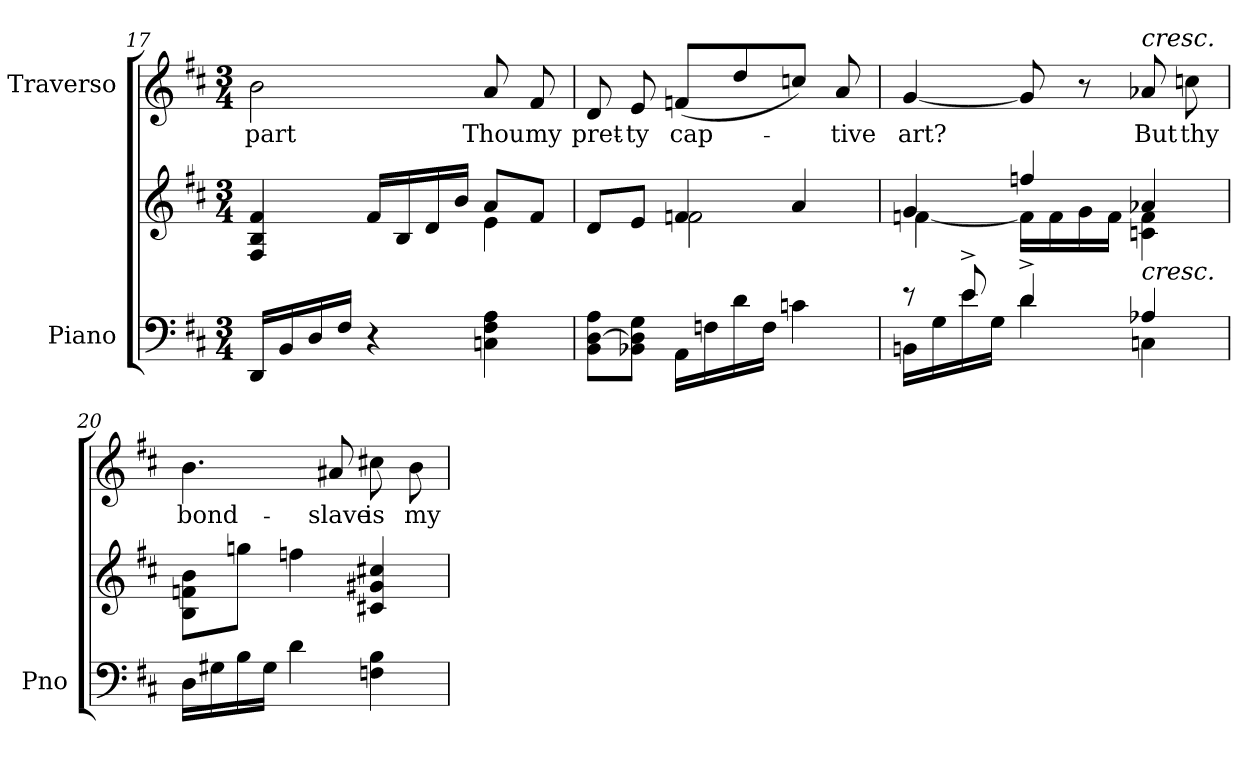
**kern	**kern	**kern	**text
*part2	*part2	*part1	*part1
*staff3	*staff2	*staff1	*staff1
*I"Piano	*	*I"Traverso	*
*I'Pno	*	*	*
*clefF4	*clefG2	*clefG2	*
*k[f#c#]	*k[f#c#]	*k[f#c#]	*
*M3/4	*M3/4	*M3/4	*
=17	=17	=17	=17
*	*^	*	*
!	!	!	!	!LO:LY:b
16DD/LL	4F#/ 4B/ 4f#/	2ryy	2b\	part
16BB/	.	.	.	.
16D/	.	.	.	.
16F#/JJ	.	.	.	.
4r	16f#/LL	.	.	.
.	16B/	.	.	.
.	16d/	.	.	.
.	(16b/JJ	.	.	.
!	!	!	!	!LO:LY:b
4Cn\ 4F#\ 4A\	8a/L	4e\	8a/	Thou
!	!	!	!	!LO:LY:b
.	8f#/J	.	8f#/	my
=18	=18	=18	=18	=18
!	!	!	!	!LO:LY:b
8BB\ [8D\ 8A\L	8d/L	4ryy	8d/	pret-
!	!	!	!	!LO:LY:b
8BB-X\ 8D\] 8G\J	8e/J	.	8e/	-ty
!	!	!	!	!LO:LY:b
16AA\LL	4fn/	2f\	(8fn/L	cap-
16Fn\	.	.	.	.
16d\	.	.	8dd/	.
16F\JJ	.	.	.	.
4cn\	4a/	.	8ccn/J)	.
!	!	!	!	!LO:LY:b
.	.	.	8a/	-tive
!!LO:LB:g=z
=19	=19	=19	=19	=19
*^	*	*	*	*
!	!	!	!	!	!LO:LY:b
8r	16BBn\LL	4g/	[4fn\	[4g/	art?
.	16G\	.	.	.	.
8e^/	16e\	.	.	.	.
.	16G\JJ	.	.	.	.
4d^/	4d\	4ffn/	16f\LL]	8g/]	.
.	.	.	16f\	.	.
.	.	.	16g\	8r	.
.	.	.	16f\JJ	.	.
!	!	!	!	!LO:TX:a:i:t=cresc.	!
!	!	!LO:TX:b:i:t=cresc.	!	!	!
!	!	!	!	!	!LO:LY:b
4A-X/	4Cn\	4a-X/	4cn\ 4f\	8a-X/	But
!	!	!	!	!	!LO:LY:b
.	.	.	.	8ccn\	thy
*v	*v	*	*	*	*
*	*v	*v	*	*
=20	=20	=20	=20
!	!	!	!LO:LY:b
16D\LL	8B\ 8fn\ 8b\L	4.b\	bond-
16G#X\	.	.	.
16B\	8ggn\J	.	.
16G#\JJ	.	.	.
4d\	4ffn\	.	.
!	!	!	!LO:LY:b
.	.	8a#X/	-slave
!	!	!	!LO:LY:b
4Fn\ 4B\	4c#X/ 4g#X/ 4cc#X/	8cc#X\	is
!	!	!	!LO:LY:b
.	.	8b\	my
=	=	=	=
*-	*-	*-	*-
